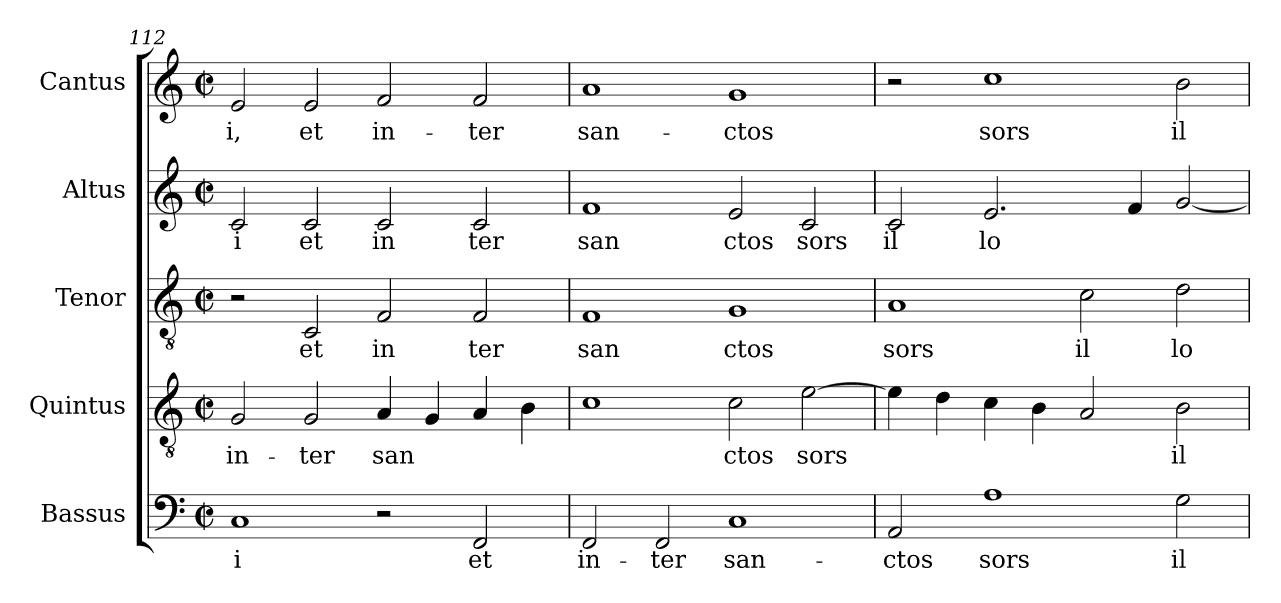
**kern	**text	**kern	**text	**kern	**text	**kern	**text	**kern	**text
*part5	*part5	*part4	*part4	*part3	*part3	*part2	*part2	*part1	*part1
*staff5	*staff5	*staff4	*staff4	*staff3	*staff3	*staff2	*staff2	*staff1	*staff1
*I"Bassus	*	*I"Quintus	*	*I"Tenor	*	*I"Altus	*	*I"Cantus	*
!!LO:LB:g=z
*clefF4	*	*clefGv2	*	*clefGv2	*	*clefG2	*	*clefG2	*
*k[]	*	*k[]	*	*k[]	*	*k[]	*	*k[]	*
*C:	*	*C:	*	*C:	*	*C:	*	*C:	*
*M2/2	*	*M2/2	*	*M2/2	*	*M2/2	*	*M2/2	*
*met(c|)	*	*met(c|)	*	*met(c|)	*	*met(c|)	*	*met(c|)	*
=112	=112	=112	=112	=112	=112	=112	=112	=112	=112
!	!LO:LY:b:cj	!	!LO:LY:b:cj	!	!	!	!LO:LY:b:cj	!	!LO:LY:b:cj
1C	i	2G/	in-	2r	.	2c/	-i	2e/	i,
!	!	!	!LO:LY:b:cj	!	!LO:LY:b:cj	!	!LO:LY:b:cj	!	!LO:LY:b:cj
.	.	2G/	-ter	2C/	et	2c/	et	2e/	et
!	!	!	!LO:LY:b:cj	!	!LO:LY:b:cj	!	!LO:LY:b:cj	!	!LO:LY:b:cj
2r	.	4A/	san-	2F/	in	2c/	in	2f/	in-
!	!	!	!LO:LY:b:cj	!	!	!	!	!	!
.	.	4G/	--	.	.	.	.	.	.
!	!LO:LY:b:cj	!	!LO:LY:b:cj	!	!LO:LY:b:cj	!	!LO:LY:b:cj	!	!LO:LY:b:cj
2FF/	et	4A/	--	2F/	ter	2c/	ter	2f/	-ter
!	!	!	!LO:LY:b:cj	!	!	!	!	!	!
.	.	4B\	--	.	.	.	.	.	.
=113	=113	=113	=113	=113	=113	=113	=113	=113	=113
!	!LO:LY:b:cj	!	!LO:LY:b:cj	!	!LO:LY:b:cj	!	!LO:LY:b:cj	!	!LO:LY:b:cj
2FF/	in-	1c	--	1F	san	1f	san	1a	san-
!	!LO:LY:b:cj	!	!	!	!	!	!	!	!
2FF/	-ter	.	.	.	.	.	.	.	.
!	!LO:LY:b:cj	!	!LO:LY:b:cj	!	!LO:LY:b:cj	!	!LO:LY:b:cj	!	!LO:LY:b:cj
1C	san-	2c\	-ctos	1G	ctos	2e/	ctos	1g	-ctos
!	!	!	!LO:LY:b:cj	!	!	!	!LO:LY:b:cj	!	!
.	.	[>2e\	sors	.	.	2c/	sors	.	.
=114	=114	=114	=114	=114	=114	=114	=114	=114	=114
!	!LO:LY:b:cj	!	!LO:LY:b:cj	!	!LO:LY:b:cj	!	!LO:LY:b:cj	!	!
2AA/	-ctos	4e\]	.	1A	sors	2c/	il	2r	.
!	!	!	!LO:LY:b:cj	!	!	!	!	!	!
.	.	4d\	.	.	.	.	.	.	.
!	!LO:LY:b:cj	!	!LO:LY:b:cj	!	!	!	!LO:LY:b:cj	!	!LO:LY:b:cj
1A	sors	4c\	.	.	.	2.e/	lo	1cc	sors
!	!	!	!LO:LY:b:cj	!	!	!	!	!	!
.	.	4B\	.	.	.	.	.	.	.
!	!	!	!LO:LY:b:cj	!	!LO:LY:b:cj	!	!	!	!
.	.	2A/	.	2c\	il	.	.	.	.
!	!	!	!	!	!	!	!LO:LY:b:cj	!	!
.	.	.	.	.	.	4f/	.	.	.
!	!LO:LY:b:cj	!	!LO:LY:b:cj	!	!LO:LY:b:cj	!	!LO:LY:b:cj	!	!LO:LY:b:cj
2G\	il-	2B\	il-	2d\	lo	[<2g/	.	2b\	il-
=	=	=	=	=	=	=	=	=	=
*-	*-	*-	*-	*-	*-	*-	*-	*-	*-
